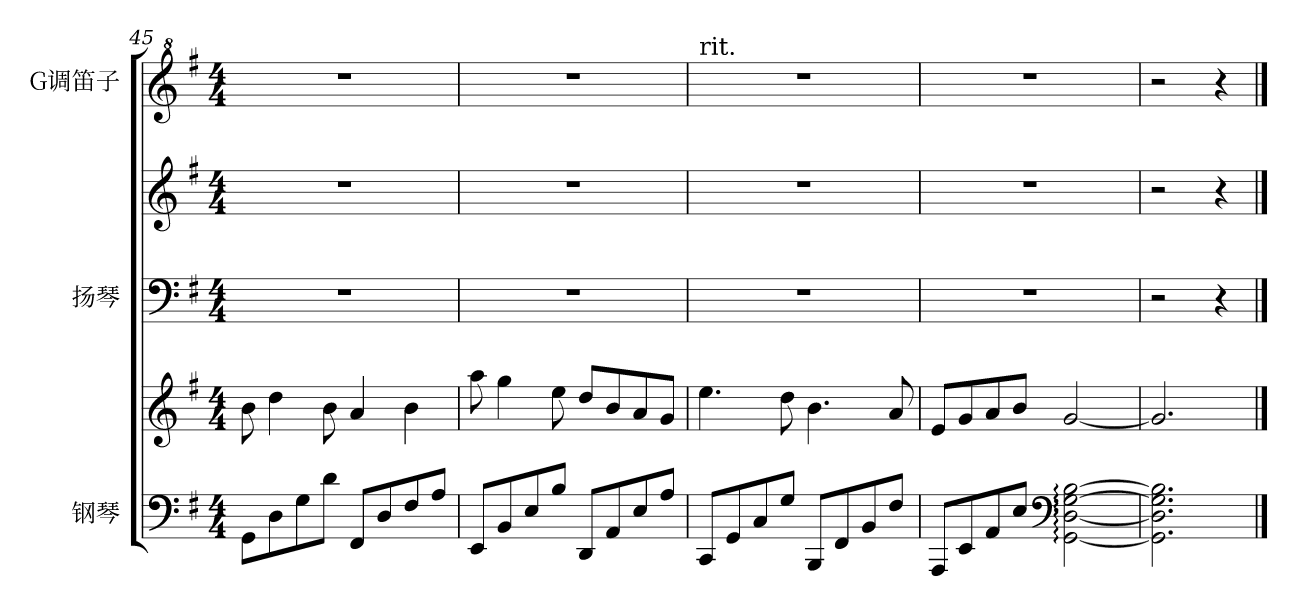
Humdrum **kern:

**kern	**kern	**kern	**kern	**kern
*part3	*part3	*part2	*part2	*part1
*staff5	*staff4	*staff3	*staff2	*staff1
*I"钢琴	*	*I"扬琴	*	*I"G调笛子
!!LO:PB:g=z
*clefF4	*clefG2	*clefF4	*clefG2	*clefG^2
*	*	*	*	*ITrd-7c-12
*k[f#]	*k[f#]	*k[f#]	*k[f#]	*k[f#]
*M4/4	*M4/4	*M4/4	*M4/4	*M4/4
=45	=45	=45	=45	=45
8GG\L	8b\	1r	1r	1r
8D\	4dd\	.	.	.
8G\	.	.	.	.
8d\J	8b\	.	.	.
8FF#/L	4a/	.	.	.
8D/	.	.	.	.
8F#/	4b\	.	.	.
8A/J	.	.	.	.
=46	=46	=46	=46	=46
8EE/L	8aa\	1r	1r	1r
8BB/	4gg\	.	.	.
8E/	.	.	.	.
8B/J	8ee\	.	.	.
8DD/L	8dd/L	.	.	.
8AA/	8b/	.	.	.
8E/	8a/	.	.	.
8A/J	8g/J	.	.	.
=47	=47	=47	=47	=47
!	!	!	!	!LO:TX:a:t=rit.
8CC/L	4.ee\	1r	1r	1r
8GG/	.	.	.	.
8C/	.	.	.	.
8G/J	8dd\	.	.	.
8BBB/L	4.b\	.	.	.
8FF#/	.	.	.	.
8BB/	.	.	.	.
8F#/J	8a/	.	.	.
=48	=48	=48	=48	=48
8AAA/L	8e/L	1r	1r	1r
8EE/	8g/	.	.	.
8AA/	8a/	.	.	.
8E/J	8b/J	.	.	.
*clefF4	*	*	*	*
[2GG\: [2D\: [2G\: [2B\:	[2g/	.	.	.
!!LO:LB:g=z
=49	=49	=49	=49	=49
2.GG\] 2.D\] 2.G\] 2.B\]	2.g/]	2r	2r	2r
.	.	4r	4r	4r
==	==	==	==	==
*-	*-	*-	*-	*-
